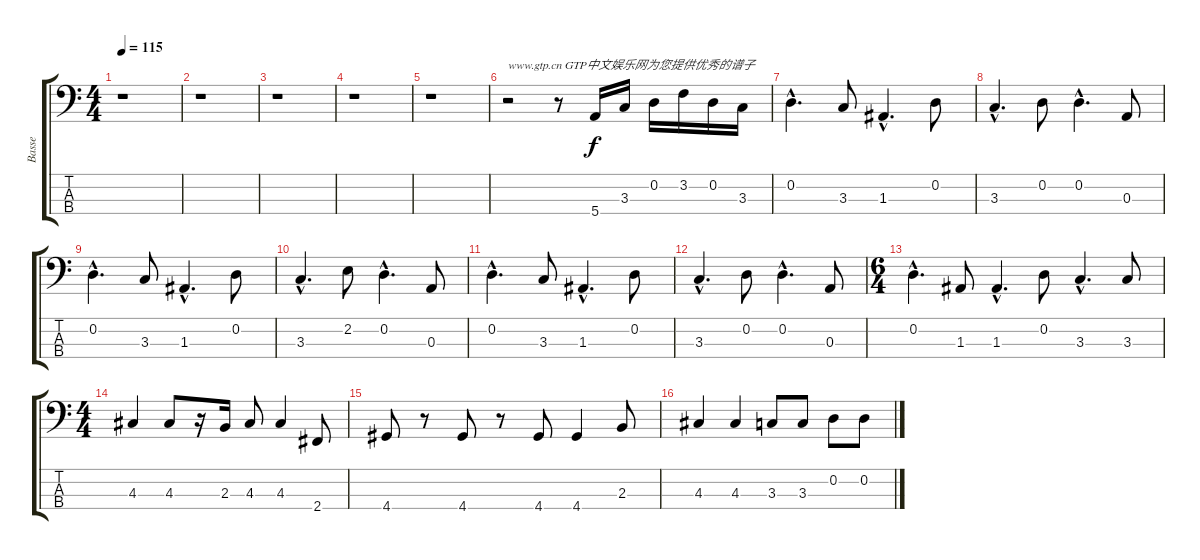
\track ("Basse" "Basse") {instrument fretlessbass}
\staff {score tabs}
\tuning (G2 D2 A1 E1) {hide}
\ts (4 4)
\tempo 115
\clef f4
\ks c
r.1{dy f instrument fretlessbass} |
r.1 |
r.1 |
r.1 |
r.1 |
r.2{txt "www.gtp.cn GTP中文娱乐网为您提供优秀的谱子"} r.8 5.4.16 3.3.16 0.2.16 3.2.16 0.2.16 3.3.16 |
0.2{hac}.4{d} 3.3.8 1.3{hac}.4{d} 0.2.8 |
3.3{hac}.4{d} 0.2.8 0.2{hac}.4{d} 0.3.8 |
0.2{hac}.4{d} 3.3.8 1.3{hac}.4{d} 0.2.8 |
3.3{hac}.4{d} 2.2.8 0.2{hac}.4{d} 0.3.8 |
0.2{hac}.4{d} 3.3.8 1.3{hac}.4{d} 0.2.8 |
3.3{hac}.4{d} 0.2.8 0.2{hac}.4{d} 0.3.8 |
\ts (6 4)
0.2{hac}.4{d} 1.3.8 1.3{hac}.4{d} 0.2.8 3.3{hac}.4{d} 3.3.8 |
\ts (4 4)
4.3.4 4.3.8 r.16 2.3.16 4.3.8 4.3.4 2.4.8 |
4.4.8 r.8 4.4.8 r.8 4.4.8 4.4.4 2.3.8 |
4.3.4 4.3.4 3.3.8 3.3.8 0.2.8 0.2.8
